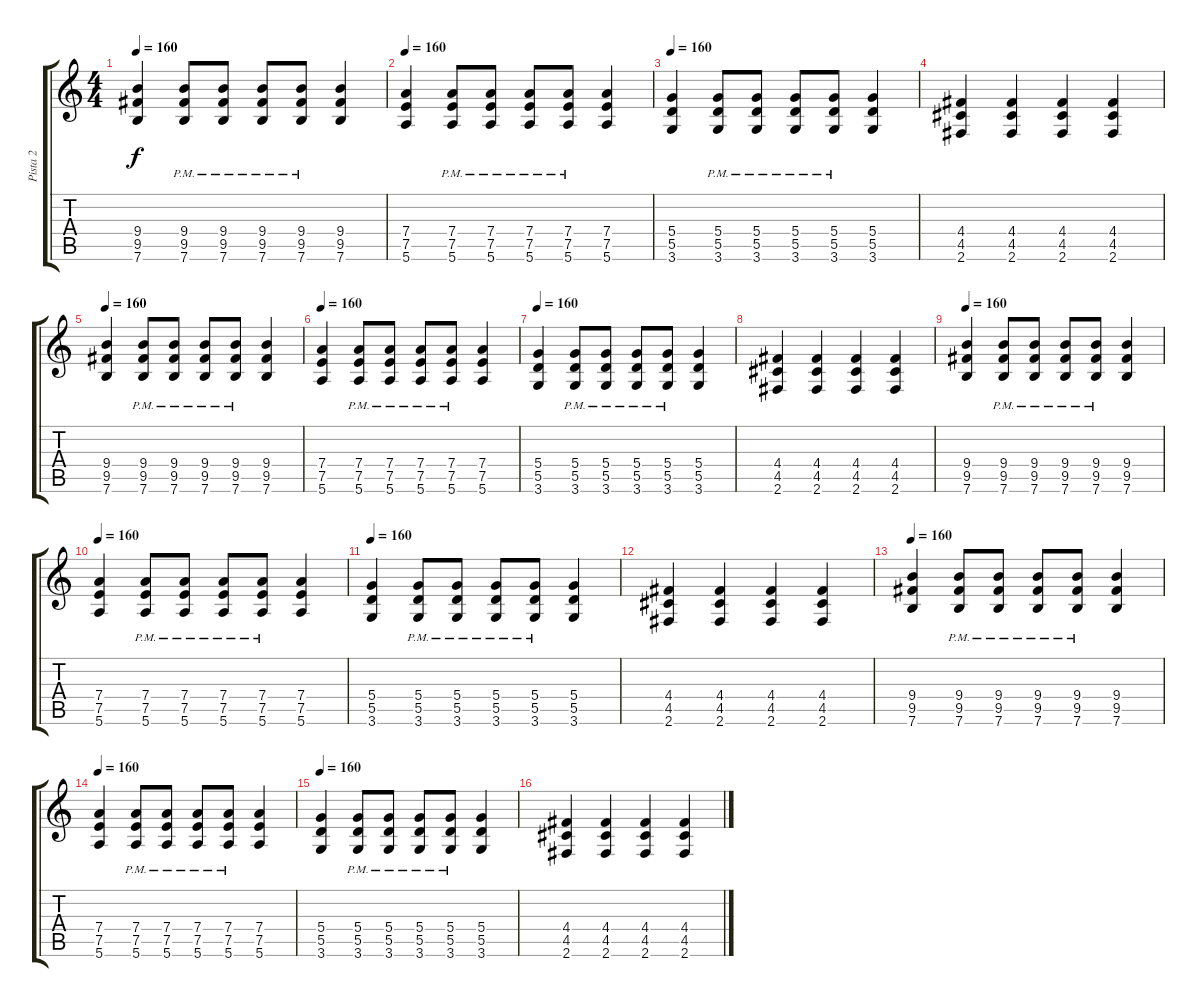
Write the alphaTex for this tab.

\track ("Pista 2" "Pista 2") {instrument distortionguitar}
\staff {score tabs}
\tuning (E4 B3 G3 D3 A2 E2) {hide}
\ts (4 4)
\tempo 160
\clef g2
\ks c
(9.4 9.5 7.6).4{dy f} (9.4{pm} 9.5{pm} 7.6{pm}).8 (9.4{pm} 9.5{pm} 7.6{pm}).8 (9.4{pm} 9.5{pm} 7.6{pm}).8 (9.4{pm} 9.5{pm} 7.6{pm}).8 (9.4 9.5 7.6).4 |
\tempo 160
(7.4 7.5 5.6).4 (7.4{pm} 7.5{pm} 5.6{pm}).8 (7.4{pm} 7.5{pm} 5.6{pm}).8 (7.4{pm} 7.5{pm} 5.6{pm}).8 (7.4{pm} 7.5{pm} 5.6{pm}).8 (7.4 7.5 5.6).4 |
\tempo 160
(5.4 5.5 3.6).4 (5.4{pm} 5.5{pm} 3.6{pm}).8 (5.4{pm} 5.5{pm} 3.6{pm}).8 (5.4{pm} 5.5{pm} 3.6{pm}).8 (5.4{pm} 5.5{pm} 3.6{pm}).8 (5.4 5.5 3.6).4 |
(4.4 4.5 2.6).4 (4.4 4.5 2.6).4 (4.4 4.5 2.6).4 (4.4 4.5 2.6).4 |
\tempo 160
(9.4 9.5 7.6).4 (9.4{pm} 9.5{pm} 7.6{pm}).8 (9.4{pm} 9.5{pm} 7.6{pm}).8 (9.4{pm} 9.5{pm} 7.6{pm}).8 (9.4{pm} 9.5{pm} 7.6{pm}).8 (9.4 9.5 7.6).4 |
\tempo 160
(7.4 7.5 5.6).4 (7.4{pm} 7.5{pm} 5.6{pm}).8 (7.4{pm} 7.5{pm} 5.6{pm}).8 (7.4{pm} 7.5{pm} 5.6{pm}).8 (7.4{pm} 7.5{pm} 5.6{pm}).8 (7.4 7.5 5.6).4 |
\tempo 160
(5.4 5.5 3.6).4 (5.4{pm} 5.5{pm} 3.6{pm}).8 (5.4{pm} 5.5{pm} 3.6{pm}).8 (5.4{pm} 5.5{pm} 3.6{pm}).8 (5.4{pm} 5.5{pm} 3.6{pm}).8 (5.4 5.5 3.6).4 |
(4.4 4.5 2.6).4 (4.4 4.5 2.6).4 (4.4 4.5 2.6).4 (4.4 4.5 2.6).4 |
\tempo 160
(9.4 9.5 7.6).4 (9.4{pm} 9.5{pm} 7.6{pm}).8 (9.4{pm} 9.5{pm} 7.6{pm}).8 (9.4{pm} 9.5{pm} 7.6{pm}).8 (9.4{pm} 9.5{pm} 7.6{pm}).8 (9.4 9.5 7.6).4 |
\tempo 160
(7.4 7.5 5.6).4 (7.4{pm} 7.5{pm} 5.6{pm}).8 (7.4{pm} 7.5{pm} 5.6{pm}).8 (7.4{pm} 7.5{pm} 5.6{pm}).8 (7.4{pm} 7.5{pm} 5.6{pm}).8 (7.4 7.5 5.6).4 |
\tempo 160
(5.4 5.5 3.6).4 (5.4{pm} 5.5{pm} 3.6{pm}).8 (5.4{pm} 5.5{pm} 3.6{pm}).8 (5.4{pm} 5.5{pm} 3.6{pm}).8 (5.4{pm} 5.5{pm} 3.6{pm}).8 (5.4 5.5 3.6).4 |
(4.4 4.5 2.6).4 (4.4 4.5 2.6).4 (4.4 4.5 2.6).4 (4.4 4.5 2.6).4 |
\tempo 160
(9.4 9.5 7.6).4 (9.4{pm} 9.5{pm} 7.6{pm}).8 (9.4{pm} 9.5{pm} 7.6{pm}).8 (9.4{pm} 9.5{pm} 7.6{pm}).8 (9.4{pm} 9.5{pm} 7.6{pm}).8 (9.4 9.5 7.6).4 |
\tempo 160
(7.4 7.5 5.6).4 (7.4{pm} 7.5{pm} 5.6{pm}).8 (7.4{pm} 7.5{pm} 5.6{pm}).8 (7.4{pm} 7.5{pm} 5.6{pm}).8 (7.4{pm} 7.5{pm} 5.6{pm}).8 (7.4 7.5 5.6).4 |
\tempo 160
(5.4 5.5 3.6).4 (5.4{pm} 5.5{pm} 3.6{pm}).8 (5.4{pm} 5.5{pm} 3.6{pm}).8 (5.4{pm} 5.5{pm} 3.6{pm}).8 (5.4{pm} 5.5{pm} 3.6{pm}).8 (5.4 5.5 3.6).4 |
(4.4 4.5 2.6).4 (4.4 4.5 2.6).4 (4.4 4.5 2.6).4 (4.4 4.5 2.6).4
